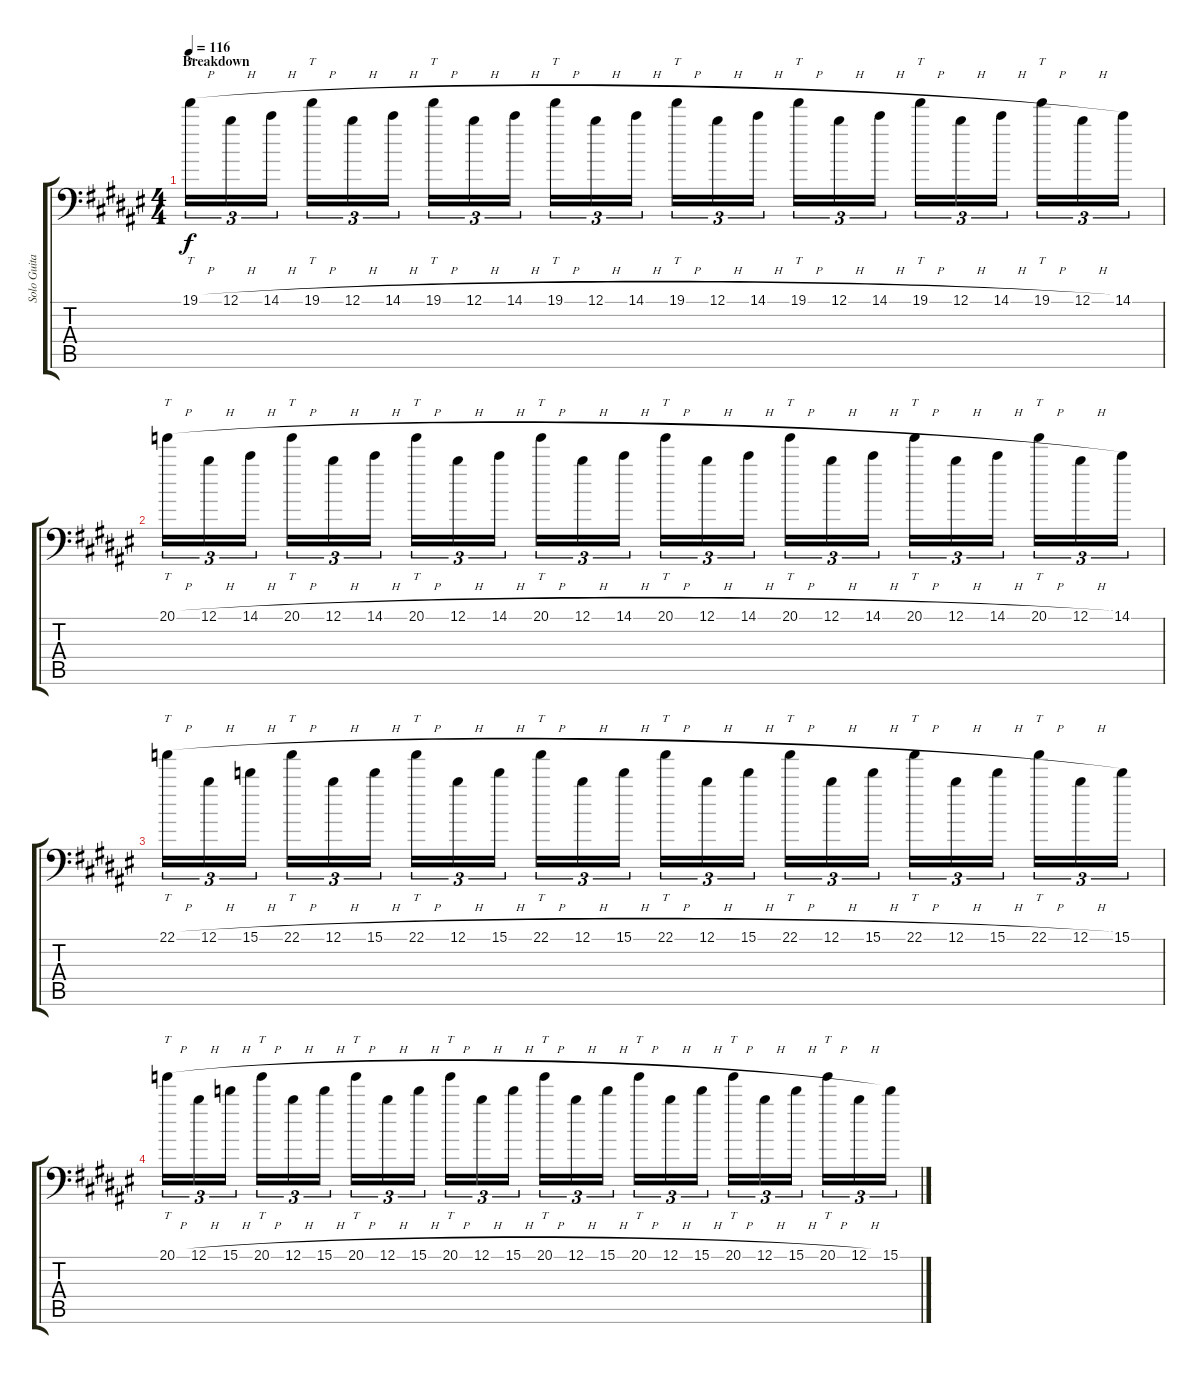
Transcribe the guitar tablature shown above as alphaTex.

\track ("Solo Guitar" "Solo Guita") {instrument distortionguitar}
\staff {score tabs}
\tuning (B3 Gb3 D3 A2 E2 A1) {hide}
\ts (4 4)
\section ("" "Breakdown")
\tempo 116
\clef f4
\ks d#minor
19.1{h}.16{tt tu (3 2) dy f} 12.1{h}.16{tu (3 2)} 14.1{h}.16{tu (3 2) beam splitsecondary} 19.1{h}.16{tt tu (3 2)} 12.1{h}.16{tu (3 2)} 14.1{h}.16{tu (3 2)} 19.1{h}.16{tt tu (3 2)} 12.1{h}.16{tu (3 2)} 14.1{h}.16{tu (3 2) beam splitsecondary} 19.1{h}.16{tt tu (3 2)} 12.1{h}.16{tu (3 2)} 14.1{h}.16{tu (3 2)} 19.1{h}.16{tt tu (3 2)} 12.1{h}.16{tu (3 2)} 14.1{h}.16{tu (3 2) beam splitsecondary} 19.1{h}.16{tt tu (3 2)} 12.1{h}.16{tu (3 2)} 14.1{h}.16{tu (3 2)} 19.1{h}.16{tt tu (3 2)} 12.1{h}.16{tu (3 2)} 14.1{h}.16{tu (3 2) beam splitsecondary} 19.1{h}.16{tt tu (3 2)} 12.1{h}.16{tu (3 2)} 14.1.16{tu (3 2)} |
20.1{h}.16{tt tu (3 2)} 12.1{h}.16{tu (3 2)} 14.1{h}.16{tu (3 2) beam splitsecondary} 20.1{h}.16{tt tu (3 2)} 12.1{h}.16{tu (3 2)} 14.1{h}.16{tu (3 2)} 20.1{h}.16{tt tu (3 2)} 12.1{h}.16{tu (3 2)} 14.1{h}.16{tu (3 2) beam splitsecondary} 20.1{h}.16{tt tu (3 2)} 12.1{h}.16{tu (3 2)} 14.1{h}.16{tu (3 2)} 20.1{h}.16{tt tu (3 2)} 12.1{h}.16{tu (3 2)} 14.1{h}.16{tu (3 2) beam splitsecondary} 20.1{h}.16{tt tu (3 2)} 12.1{h}.16{tu (3 2)} 14.1{h}.16{tu (3 2)} 20.1{h}.16{tt tu (3 2)} 12.1{h}.16{tu (3 2)} 14.1{h}.16{tu (3 2) beam splitsecondary} 20.1{h}.16{tt tu (3 2)} 12.1{h}.16{tu (3 2)} 14.1.16{tu (3 2)} |
22.1{h}.16{tt tu (3 2)} 12.1{h}.16{tu (3 2)} 15.1{h}.16{tu (3 2) beam splitsecondary} 22.1{h}.16{tt tu (3 2)} 12.1{h}.16{tu (3 2)} 15.1{h}.16{tu (3 2)} 22.1{h}.16{tt tu (3 2)} 12.1{h}.16{tu (3 2)} 15.1{h}.16{tu (3 2) beam splitsecondary} 22.1{h}.16{tt tu (3 2)} 12.1{h}.16{tu (3 2)} 15.1{h}.16{tu (3 2)} 22.1{h}.16{tt tu (3 2)} 12.1{h}.16{tu (3 2)} 15.1{h}.16{tu (3 2) beam splitsecondary} 22.1{h}.16{tt tu (3 2)} 12.1{h}.16{tu (3 2)} 15.1{h}.16{tu (3 2)} 22.1{h}.16{tt tu (3 2)} 12.1{h}.16{tu (3 2)} 15.1{h}.16{tu (3 2) beam splitsecondary} 22.1{h}.16{tt tu (3 2)} 12.1{h}.16{tu (3 2)} 15.1.16{tu (3 2)} |
20.1{h}.16{tt tu (3 2)} 12.1{h}.16{tu (3 2)} 15.1{h}.16{tu (3 2) beam splitsecondary} 20.1{h}.16{tt tu (3 2)} 12.1{h}.16{tu (3 2)} 15.1{h}.16{tu (3 2)} 20.1{h}.16{tt tu (3 2)} 12.1{h}.16{tu (3 2)} 15.1{h}.16{tu (3 2) beam splitsecondary} 20.1{h}.16{tt tu (3 2)} 12.1{h}.16{tu (3 2)} 15.1{h}.16{tu (3 2)} 20.1{h}.16{tt tu (3 2)} 12.1{h}.16{tu (3 2)} 15.1{h}.16{tu (3 2) beam splitsecondary} 20.1{h}.16{tt tu (3 2)} 12.1{h}.16{tu (3 2)} 15.1{h}.16{tu (3 2)} 20.1{h}.16{tt tu (3 2)} 12.1{h}.16{tu (3 2)} 15.1{h}.16{tu (3 2) beam splitsecondary} 20.1{h}.16{tt tu (3 2)} 12.1{h}.16{tu (3 2)} 15.1.16{tu (3 2)}
